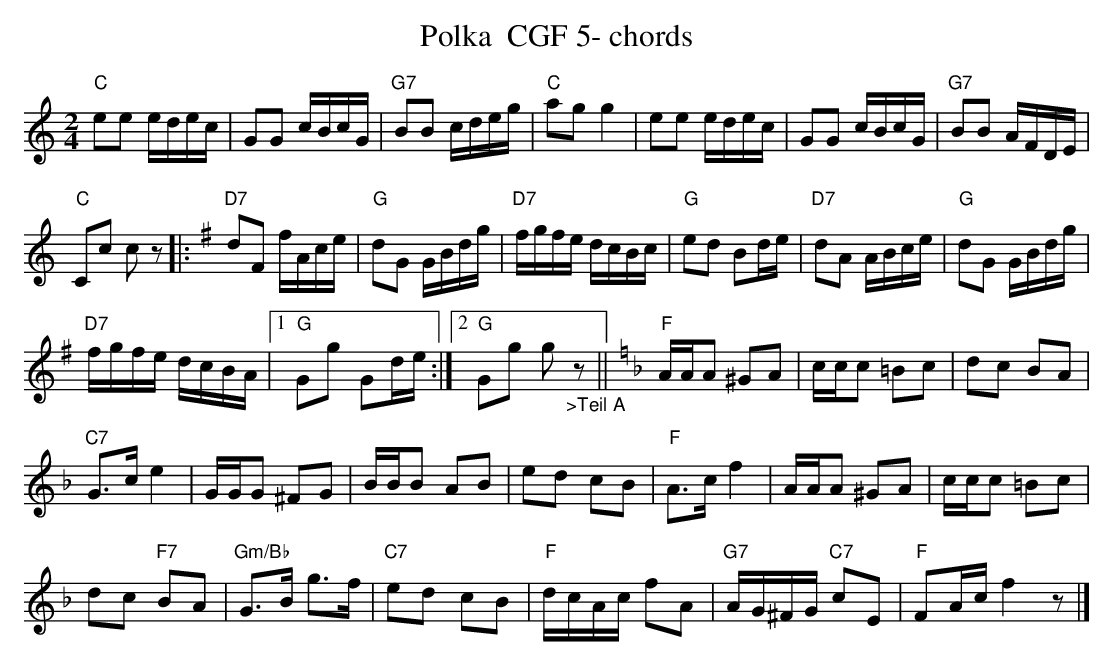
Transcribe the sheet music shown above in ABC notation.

X:1
T:Polka  CGF 5- chords
M:2/4
L:1/16
K:Cmaj%%MIDI gchordon
"C"e2e2 edec | G2G2 cBcG | "G7"B2B2 cdeg | "C"a2g2g4 | e2e2 edec | G2G2 cBcG | "G7"B2B2 AFDE |
"C"C2c2 c2z2 |: [K:Gmaj] "D7"d2F2 fAce | "G"d2G2 GBdg | "D7"fgfe dcBc | "G"e2d2 B2de | "D7"d2A2 ABce | "G"d2G2 GBdg |
"D7"fgfe dcBA |1 "G"G2g2 G2de :|2 "G"G2g2 g2"_>Teil A"z2 || [K:Fmaj] "F"AAA2 ^G2A2 | ccc2 =B2c2 | d2c2 B2A2 |
"C7"G3ce4 | GGG2 ^F2G2 | BBB2 A2B2 | e2d2 c2B2 | "F"A3cf4 | AAA2 ^G2A2 | ccc2 =B2c2 |
d2c2 "F7"B2A2 | "Gm/Bb"G3B g3f | "C7"e2d2 c2B2 | "F"dcAc f2A2 | "G7"AG^FG "C7"c2E2 | "F"F2Ac f4z2 |]
